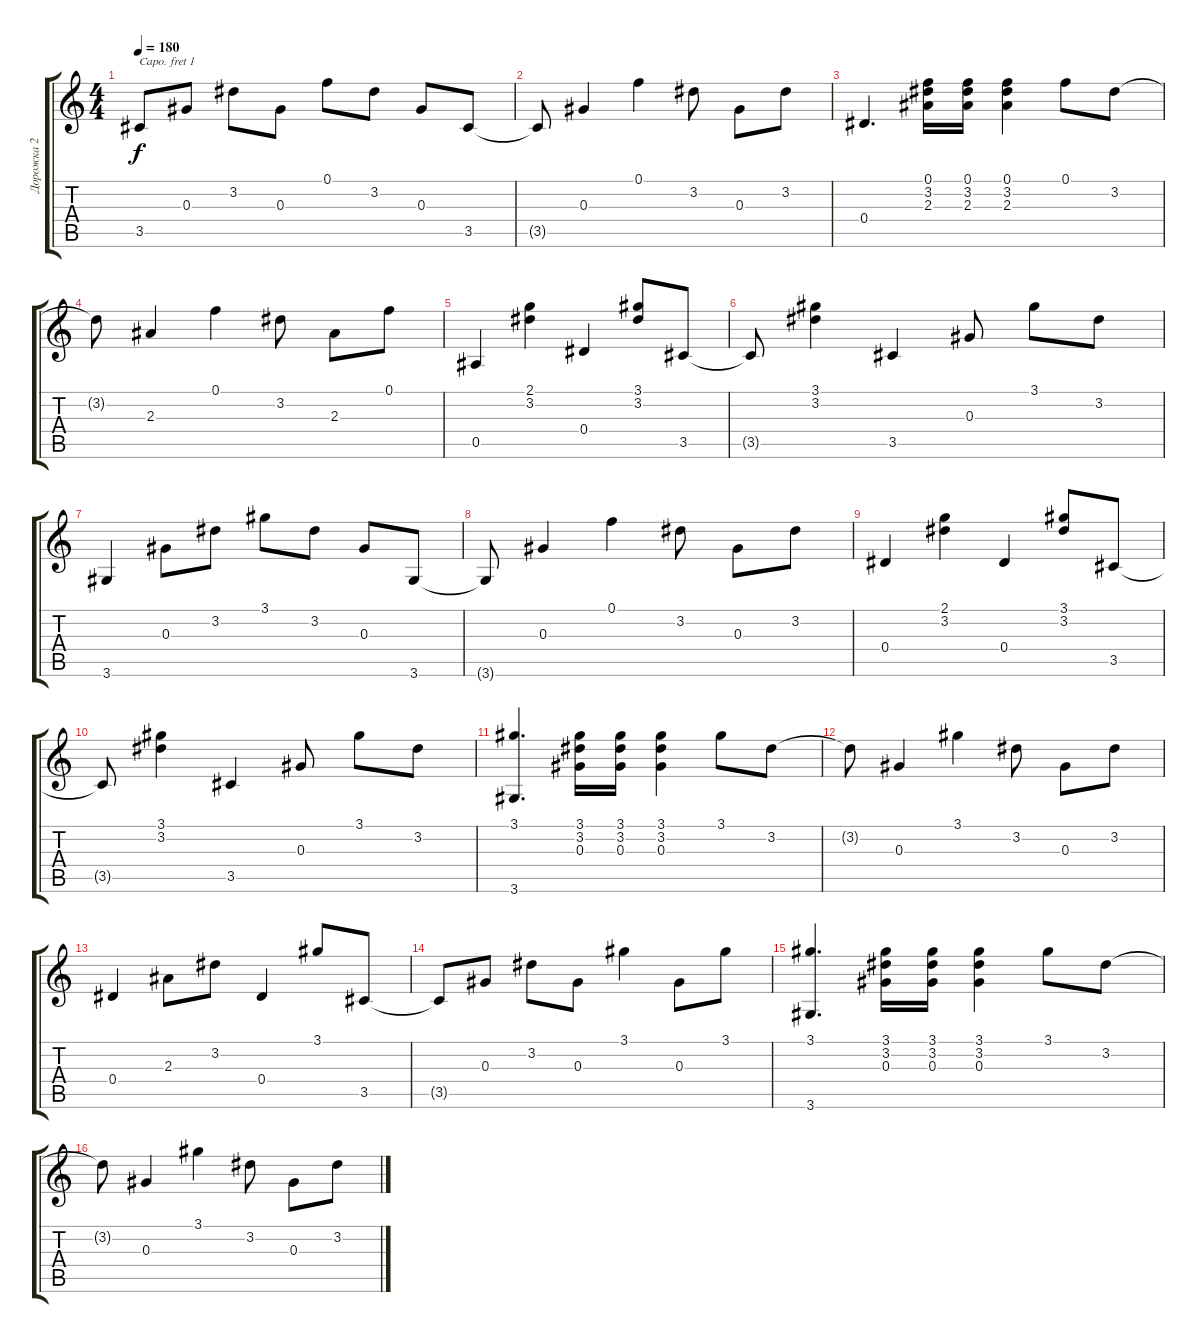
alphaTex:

\track ("Дорожка 2" "Дорожка 2") {instrument acousticguitarsteel}
\staff {score tabs}
\capo 1
\tuning (E4 B3 G3 D3 A2 E2) {hide}
\ts (4 4)
\tempo 180
\clef g2
\ks c
3.5.8{dy f} 0.3.8 3.2.8 0.3.8 0.1.8 3.2.8 0.3.8 3.5.8 |
3.5{t}.8 0.3.4 0.1.4 3.2.8 0.3.8 3.2.8 |
0.4.4{d} (0.1 3.2 2.3).16 (0.1 3.2 2.3).16 (0.1 3.2 2.3).4 0.1.8 3.2.8 |
3.2{t}.8 2.3.4 0.1.4 3.2.8 2.3.8 0.1.8 |
0.5.4 (2.1 3.2).4 0.4.4 (3.1 3.2).8 3.5.8 |
3.5{t}.8 (3.1 3.2).4 3.5.4 0.3.8 3.1.8 3.2.8 |
3.6.4 0.3.8 3.2.8 3.1.8 3.2.8 0.3.8 3.6.8 |
3.6{t}.8 0.3.4 0.1.4 3.2.8 0.3.8 3.2.8 |
0.4.4 (2.1 3.2).4 0.4.4 (3.1 3.2).8 3.5.8 |
3.5{t}.8 (3.1 3.2).4 3.5.4 0.3.8 3.1.8 3.2.8 |
(3.1 3.6).4{d} (3.1 3.2 0.3).16 (3.1 3.2 0.3).16 (3.1 3.2 0.3).4 3.1.8 3.2.8 |
3.2{t}.8 0.3.4 3.1.4 3.2.8 0.3.8 3.2.8 |
0.4.4 2.3.8 3.2.8 0.4.4 3.1.8 3.5.8 |
3.5{t}.8 0.3.8 3.2.8 0.3.8 3.1.4 0.3.8 3.1.8 |
(3.1 3.6).4{d} (3.1 3.2 0.3).16 (3.1 3.2 0.3).16 (3.1 3.2 0.3).4 3.1.8 3.2.8 |
3.2{t}.8 0.3.4 3.1.4 3.2.8 0.3.8 3.2.8
